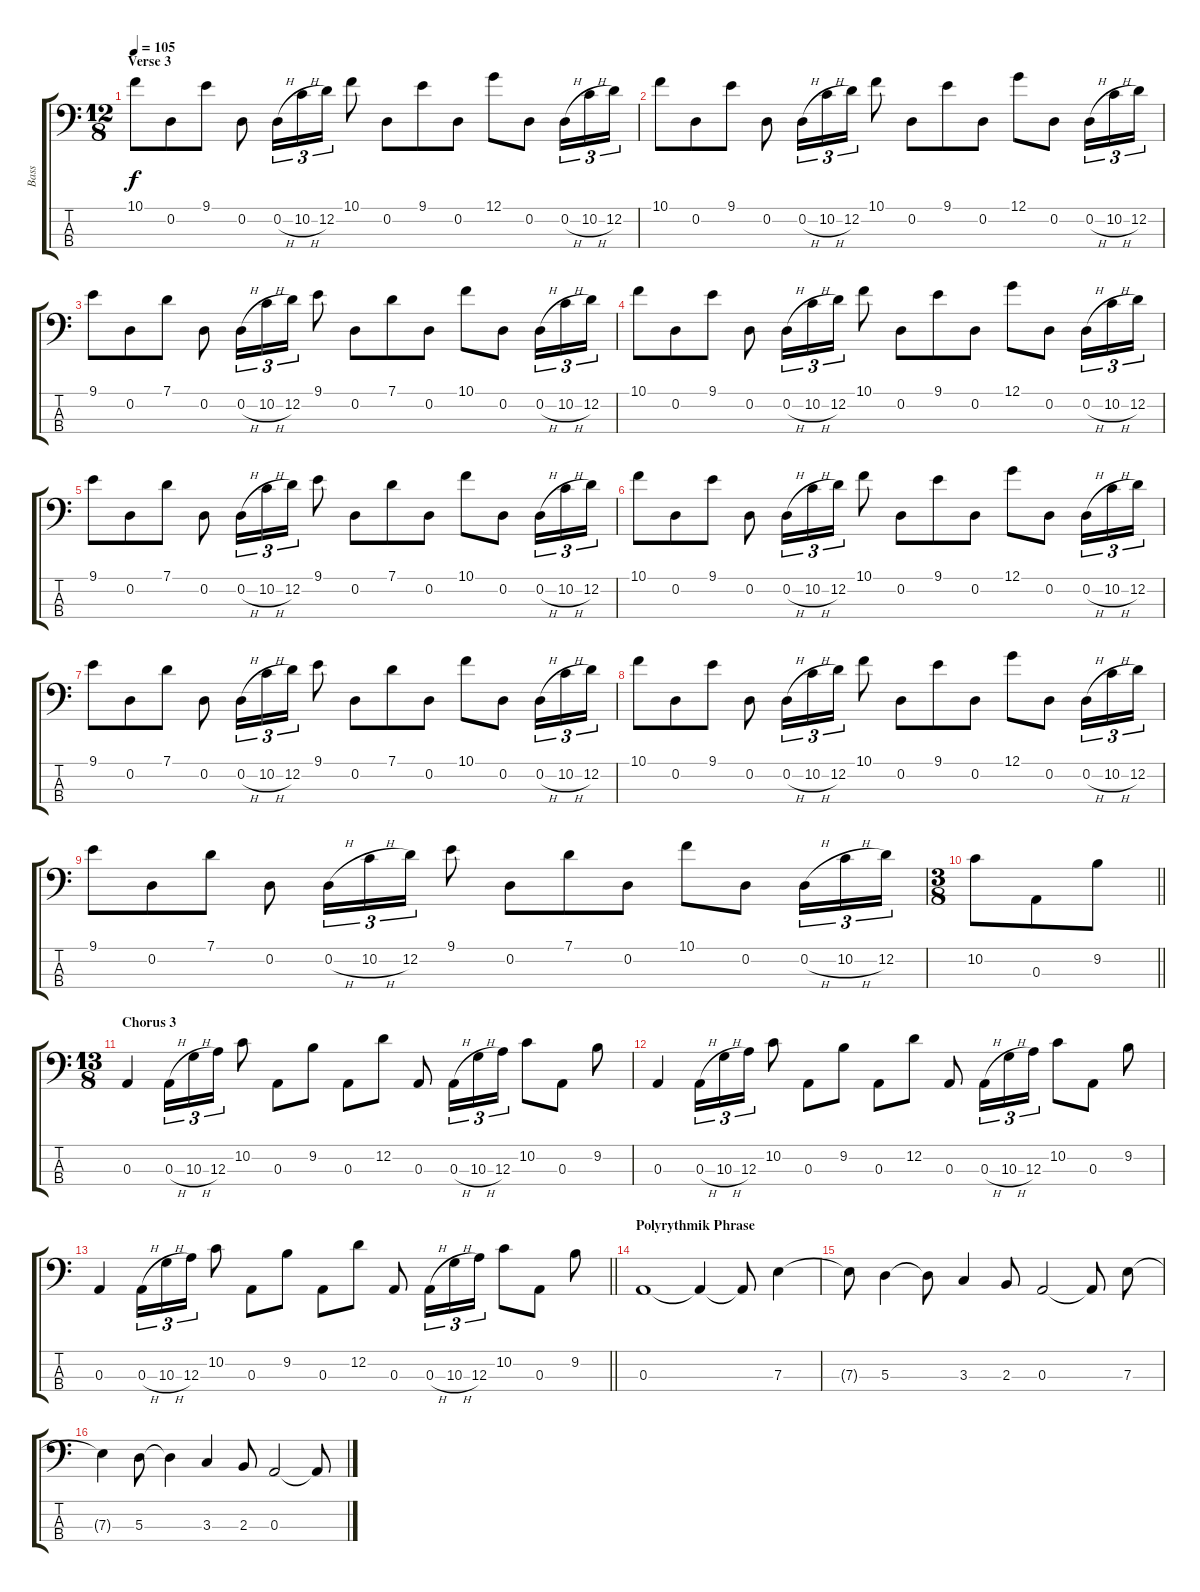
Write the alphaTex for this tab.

\track ("Bass" "Bass") {instrument electricbassfinger}
\staff {score tabs}
\tuning (G2 D2 A1 D1) {hide}
\ts (12 8)
\section ("" "Verse 3")
\tempo 105
\clef f4
\ks aminor
10.1.8{dy f volume 10} 0.2.8 9.1.8 0.2.8 0.2{h}.16{tu (3 2)} 10.2{h}.16{tu (3 2)} 12.2.16{tu (3 2)} 10.1.8 0.2.8 9.1.8 0.2.8 12.1.8 0.2.8 0.2{h}.16{tu (3 2)} 10.2{h}.16{tu (3 2)} 12.2.16{tu (3 2)} |
10.1.8 0.2.8 9.1.8 0.2.8 0.2{h}.16{tu (3 2)} 10.2{h}.16{tu (3 2)} 12.2.16{tu (3 2)} 10.1.8 0.2.8 9.1.8 0.2.8 12.1.8 0.2.8 0.2{h}.16{tu (3 2)} 10.2{h}.16{tu (3 2)} 12.2.16{tu (3 2)} |
9.1.8 0.2.8 7.1.8 0.2.8 0.2{h}.16{tu (3 2)} 10.2{h}.16{tu (3 2)} 12.2.16{tu (3 2)} 9.1.8 0.2.8 7.1.8 0.2.8 10.1.8 0.2.8 0.2{h}.16{tu (3 2)} 10.2{h}.16{tu (3 2)} 12.2.16{tu (3 2)} |
10.1.8 0.2.8 9.1.8 0.2.8 0.2{h}.16{tu (3 2)} 10.2{h}.16{tu (3 2)} 12.2.16{tu (3 2)} 10.1.8 0.2.8 9.1.8 0.2.8 12.1.8 0.2.8 0.2{h}.16{tu (3 2)} 10.2{h}.16{tu (3 2)} 12.2.16{tu (3 2)} |
9.1.8 0.2.8 7.1.8 0.2.8 0.2{h}.16{tu (3 2)} 10.2{h}.16{tu (3 2)} 12.2.16{tu (3 2)} 9.1.8 0.2.8 7.1.8 0.2.8 10.1.8 0.2.8 0.2{h}.16{tu (3 2)} 10.2{h}.16{tu (3 2)} 12.2.16{tu (3 2)} |
10.1.8 0.2.8 9.1.8 0.2.8 0.2{h}.16{tu (3 2)} 10.2{h}.16{tu (3 2)} 12.2.16{tu (3 2)} 10.1.8 0.2.8 9.1.8 0.2.8 12.1.8 0.2.8 0.2{h}.16{tu (3 2)} 10.2{h}.16{tu (3 2)} 12.2.16{tu (3 2)} |
9.1.8 0.2.8 7.1.8 0.2.8 0.2{h}.16{tu (3 2)} 10.2{h}.16{tu (3 2)} 12.2.16{tu (3 2)} 9.1.8 0.2.8 7.1.8 0.2.8 10.1.8 0.2.8 0.2{h}.16{tu (3 2)} 10.2{h}.16{tu (3 2)} 12.2.16{tu (3 2)} |
10.1.8{volume 11} 0.2.8 9.1.8 0.2.8 0.2{h}.16{tu (3 2)} 10.2{h}.16{tu (3 2)} 12.2.16{tu (3 2)} 10.1.8 0.2.8 9.1.8 0.2.8 12.1.8 0.2.8 0.2{h}.16{tu (3 2)} 10.2{h}.16{tu (3 2)} 12.2.16{tu (3 2)} |
9.1.8 0.2.8 7.1.8 0.2.8 0.2{h}.16{tu (3 2)} 10.2{h}.16{tu (3 2)} 12.2.16{tu (3 2)} 9.1.8 0.2.8 7.1.8 0.2.8 10.1.8 0.2.8 0.2{h}.16{tu (3 2)} 10.2{h}.16{tu (3 2)} 12.2.16{tu (3 2)} |
\ts (3 8)
\barLineRight lightlight
10.2.8 0.3.8 9.2.8 |
\ts (13 8)
\section ("" "Chorus 3")
0.3.4 0.3{h}.16{tu (3 2)} 10.3{h}.16{tu (3 2)} 12.3.16{tu (3 2)} 10.2.8 0.3.8 9.2.8 0.3.8 12.2.8 0.3.8 0.3{h}.16{tu (3 2)} 10.3{h}.16{tu (3 2)} 12.3.16{tu (3 2)} 10.2.8 0.3.8 9.2.8 |
0.3.4 0.3{h}.16{tu (3 2)} 10.3{h}.16{tu (3 2)} 12.3.16{tu (3 2)} 10.2.8 0.3.8 9.2.8 0.3.8 12.2.8 0.3.8 0.3{h}.16{tu (3 2)} 10.3{h}.16{tu (3 2)} 12.3.16{tu (3 2)} 10.2.8 0.3.8 9.2.8 |
\barLineRight lightlight
0.3.4 0.3{h}.16{tu (3 2)} 10.3{h}.16{tu (3 2)} 12.3.16{tu (3 2)} 10.2.8 0.3.8 9.2.8 0.3.8 12.2.8 0.3.8 0.3{h}.16{tu (3 2)} 10.3{h}.16{tu (3 2)} 12.3.16{tu (3 2)} 10.2.8 0.3.8 9.2.8 |
\section ("" "Polyrythmik Phrase")
0.3.1 0.3{t}.4 0.3{t}.8 7.3.4 |
7.3{t}.8 5.3.4 5.3{t}.8 3.3.4 2.3.8 0.3.2 0.3{t}.8 7.3.8 |
7.3{t}.4 5.3.8 5.3{t}.4 3.3.4 2.3.8 0.3.2 0.3{t}.8
